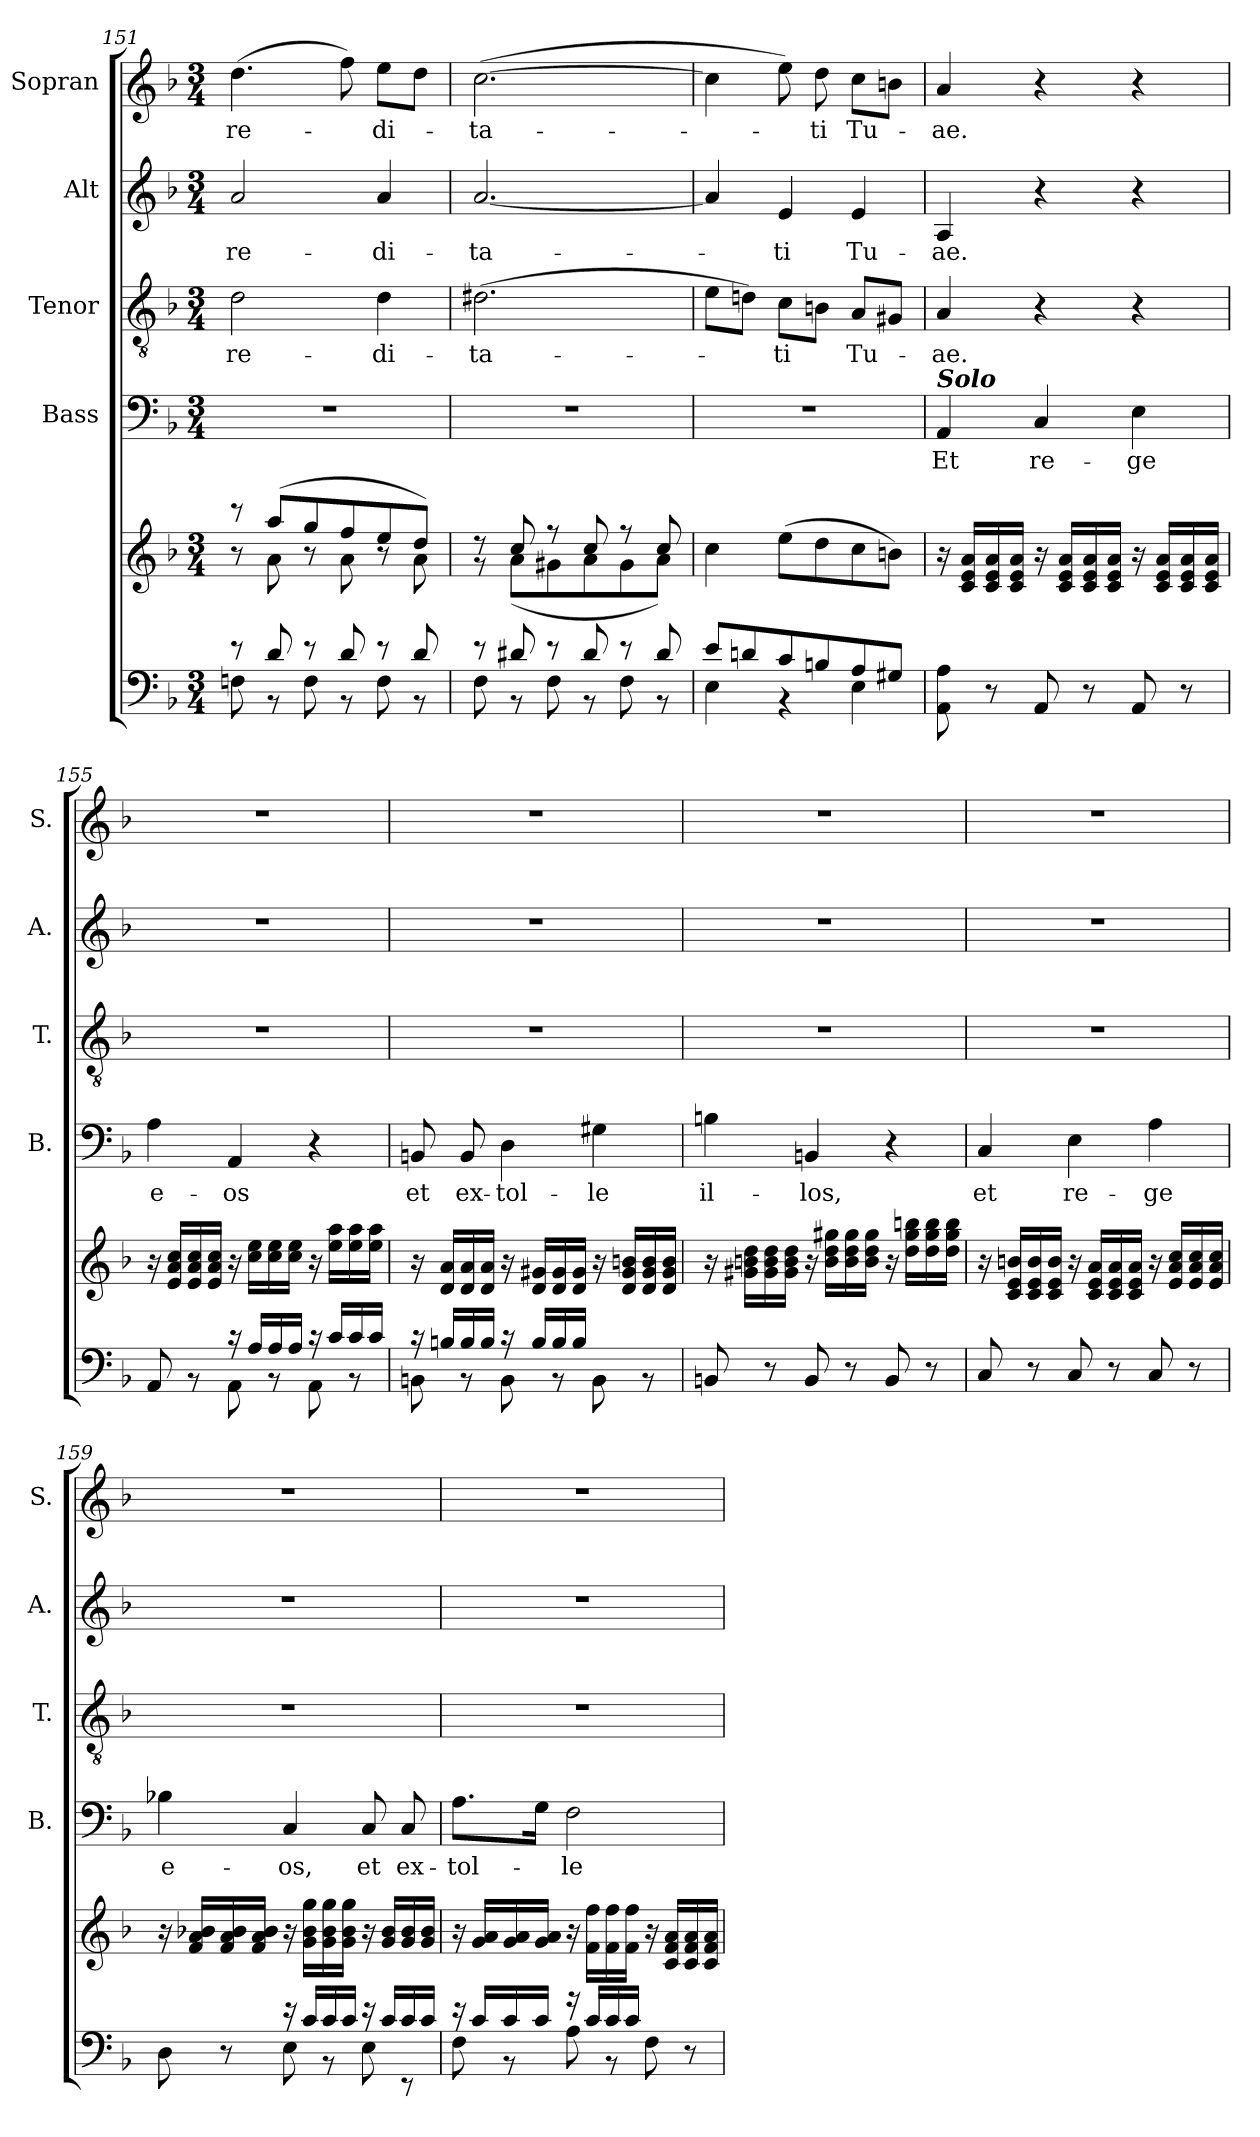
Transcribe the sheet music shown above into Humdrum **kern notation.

**kern	**kern	**kern	**text	**kern	**text	**kern	**text	**kern	**text
*part5	*part5	*part4	*part4	*part3	*part3	*part2	*part2	*part1	*part1
*staff6	*staff5	*staff4	*staff4	*staff3	*staff3	*staff2	*staff2	*staff1	*staff1
*	*	*I"Bass	*	*I"Tenor	*	*I"Alt	*	*I"Sopran	*
*	*	*I'B.	*	*I'T.	*	*I'A.	*	*I'S.	*
*clefF4	*clefG2	*clefF4	*	*clefGv2	*	*clefG2	*	*clefG2	*
*k[b-]	*k[b-]	*k[b-]	*	*k[b-]	*	*k[b-]	*	*k[b-]	*
*F:	*F:	*F:	*	*F:	*	*F:	*	*F:	*
*M3/4	*M3/4	*M3/4	*	*M3/4	*	*M3/4	*	*M3/4	*
=151	=151	=151	=151	=151	=151	=151	=151	=151	=151
*^	*^	*	*	*	*	*	*	*	*
!	!	!	!	!	!	!	!LO:LY:b	!	!LO:LY:b	!	!LO:LY:b
8rd	8Fn\	8r	8ra	2.r	.	2d\	-re-	2a/	-re-	(>4.dd\	-re-
8d/	8r	(>8aa/L	8a\	.	.	.	.	.	.	.	.
8rd	8F\	8gg/	8ra	.	.	.	.	.	.	.	.
8d/	8r	8ff/	8a\	.	.	.	.	.	.	8ff\)	.
!	!	!	!	!	!	!	!LO:LY:b	!	!LO:LY:b	!	!LO:LY:b
8rd	8F\	8ee/	8ra	.	.	4d\	-di-	4a/	-di-	8ee\L	-di-
8d/	8r	8dd/J)	8a\	.	.	.	.	.	.	8dd\J	.
=152	=152	=152	=152	=152	=152	=152	=152	=152	=152	=152	=152
!	!	!	!	!	!	!	!LO:LY:b	!	!LO:LY:b	!	!LO:LY:b
8re	8F\	8r	8r	2.r	.	(>2.d#X\	-ta-	[2.a/	-ta-	(>[2.cc\	-ta-
8d#X/	8r	8cc/	(<8a\L	.	.	.	.	.	.	.	.
8rd	8F\	8ree	8g#X\	.	.	.	.	.	.	.	.
8d#/	8r	8cc/	8a\	.	.	.	.	.	.	.	.
8rd	8F\	8ree	8g#\	.	.	.	.	.	.	.	.
8d#/	8r	8cc/	8a\J)	.	.	.	.	.	.	.	.
*	*	*v	*v	*	*	*	*	*	*	*	*
=153	=153	=153	=153	=153	=153	=153	=153	=153	=153	=153
8e/L	4E\	4cc\	2.r	.	8e\L	.	4a/]	.	4cc\]	.
8dn/	.	.	.	.	8dn\J)	.	.	.	.	.
!	!	!	!	!	!	!LO:LY:b	!	!LO:LY:b	!	!
8c/	4r	(>8ee\L	.	.	8c\L	-ti	4e/	-ti	8ee\)	.
!	!	!	!	!	!	!	!	!	!	!LO:LY:b
8Bn/	.	8dd\	.	.	8Bn\J	.	.	.	8dd\	-ti
!	!	!	!	!	!	!LO:LY:b	!	!LO:LY:b	!	!LO:LY:b
8A/	4E\	8cc\	.	.	8A/L	Tu-	4e/	Tu-	8cc\L	Tu-
8G#X/J	.	8bn\J)	.	.	8G#X/J	.	.	.	8bn\J	.
*v	*v	*	*	*	*	*	*	*	*	*
!!LO:LB:g=z
=154	=154	=154	=154	=154	=154	=154	=154	=154	=154
!	!	!LO:TX:a:Bi:t=Solo	!	!	!	!	!	!	!
!	!	!	!LO:LY:b	!	!LO:LY:b	!	!LO:LY:b	!	!LO:LY:b
8AA\ 8A\	16r	4AA/	Et	4A/	-ae.	4A/	-ae.	4a/	-ae.
.	16c/ 16e/ 16a/LL	.	.	.	.	.	.	.	.
8r	16c/ 16e/ 16a/	.	.	.	.	.	.	.	.
.	16c/ 16e/ 16a/JJ	.	.	.	.	.	.	.	.
!	!	!	!LO:LY:b	!	!	!	!	!	!
8AA/	16r	4C/	re-	4r	.	4r	.	4r	.
.	16c/ 16e/ 16a/LL	.	.	.	.	.	.	.	.
8r	16c/ 16e/ 16a/	.	.	.	.	.	.	.	.
.	16c/ 16e/ 16a/JJ	.	.	.	.	.	.	.	.
!	!	!	!LO:LY:b	!	!	!	!	!	!
8AA/	16r	4E\	-ge	4r	.	4r	.	4r	.
.	16c/ 16e/ 16a/LL	.	.	.	.	.	.	.	.
8r	16c/ 16e/ 16a/	.	.	.	.	.	.	.	.
.	16c/ 16e/ 16a/JJ	.	.	.	.	.	.	.	.
=155	=155	=155	=155	=155	=155	=155	=155	=155	=155
*^	*	*	*	*	*	*	*	*	*
!	!	!	!	!LO:LY:b	!	!	!	!	!	!
4ryy	8AA/	16r	4A\	e-	2.r	.	2.r	.	2.r	.
.	.	16e/ 16a/ 16cc/LL	.	.	.	.	.	.	.	.
.	8rAA	16e/ 16a/ 16cc/	.	.	.	.	.	.	.	.
.	.	16e/ 16a/ 16cc/JJ	.	.	.	.	.	.	.	.
!	!	!	!	!LO:LY:b	!	!	!	!	!	!
16rc	8AA\	16r	4AA/	-os	.	.	.	.	.	.
16A/LL	.	16cc\ 16ee\LL	.	.	.	.	.	.	.	.
16A/	8rAA	16cc\ 16ee\	.	.	.	.	.	.	.	.
16A/JJ	.	16cc\ 16ee\JJ	.	.	.	.	.	.	.	.
16rc	8AA\	16r	4r	.	.	.	.	.	.	.
16c/LL	.	16ee\ 16aa\LL	.	.	.	.	.	.	.	.
16c/	8rAA	16ee\ 16aa\	.	.	.	.	.	.	.	.
16c/JJ	.	16ee\ 16aa\JJ	.	.	.	.	.	.	.	.
=156	=156	=156	=156	=156	=156	=156	=156	=156	=156	=156
!	!	!	!	!LO:LY:b	!	!	!	!	!	!
16rc	8BBn\	16r	8BBn/	et	2.r	.	2.r	.	2.r	.
16Bn/LL	.	16d/ 16a/LL	.	.	.	.	.	.	.	.
!	!	!	!	!LO:LY:b	!	!	!	!	!	!
16B/	8rBB	16d/ 16a/	8BB/	ex-	.	.	.	.	.	.
16B/JJ	.	16d/ 16a/JJ	.	.	.	.	.	.	.	.
!	!	!	!	!LO:LY:b	!	!	!	!	!	!
16rc	8BB\	16r	4D\	-tol-	.	.	.	.	.	.
16B/LL	.	16d/ 16g#X/LL	.	.	.	.	.	.	.	.
16B/	8rBB	16d/ 16g#/	.	.	.	.	.	.	.	.
16B/JJ	.	16d/ 16g#/JJ	.	.	.	.	.	.	.	.
!	!	!	!	!LO:LY:b	!	!	!	!	!	!
4ryy	8BB\	16r	4G#X\	-le	.	.	.	.	.	.
.	.	16d/ 16g#/ 16bn/LL	.	.	.	.	.	.	.	.
.	8rBB	16d/ 16g#/ 16b/	.	.	.	.	.	.	.	.
.	.	16d/ 16g#/ 16b/JJ	.	.	.	.	.	.	.	.
*v	*v	*	*	*	*	*	*	*	*	*
!!LO:PB:g=z
=157	=157	=157	=157	=157	=157	=157	=157	=157	=157
!	!	!	!LO:LY:b	!	!	!	!	!	!
8BBn/	16r	4Bn\	il-	2.r	.	2.r	.	2.r	.
.	16g#X\ 16bn\ 16dd\LL	.	.	.	.	.	.	.	.
8r	16g#\ 16b\ 16dd\	.	.	.	.	.	.	.	.
.	16g#\ 16b\ 16dd\JJ	.	.	.	.	.	.	.	.
!	!	!	!LO:LY:b	!	!	!	!	!	!
8BB/	16r	4BBn/	-los,	.	.	.	.	.	.
.	16b\ 16dd\ 16gg#X\LL	.	.	.	.	.	.	.	.
8r	16b\ 16dd\ 16gg#\	.	.	.	.	.	.	.	.
.	16b\ 16dd\ 16gg#\JJ	.	.	.	.	.	.	.	.
8BB/	16r	4r	.	.	.	.	.	.	.
.	16dd\ 16gg#\ 16bbn\LL	.	.	.	.	.	.	.	.
8r	16dd\ 16gg#\ 16bb\	.	.	.	.	.	.	.	.
.	16dd\ 16gg#\ 16bb\JJ	.	.	.	.	.	.	.	.
=158	=158	=158	=158	=158	=158	=158	=158	=158	=158
!	!	!	!LO:LY:b	!	!	!	!	!	!
8C/	16r	4C/	et	2.r	.	2.r	.	2.r	.
.	16c/ 16e/ 16bn/LL	.	.	.	.	.	.	.	.
8r	16c/ 16e/ 16b/	.	.	.	.	.	.	.	.
.	16c/ 16e/ 16b/JJ	.	.	.	.	.	.	.	.
!	!	!	!LO:LY:b	!	!	!	!	!	!
8C/	16r	4E\	re-	.	.	.	.	.	.
.	16c/ 16e/ 16a/LL	.	.	.	.	.	.	.	.
8r	16c/ 16e/ 16a/	.	.	.	.	.	.	.	.
.	16c/ 16e/ 16a/JJ	.	.	.	.	.	.	.	.
!	!	!	!LO:LY:b	!	!	!	!	!	!
8C/	16r	4A\	-ge	.	.	.	.	.	.
.	16e/ 16a/ 16cc/LL	.	.	.	.	.	.	.	.
8r	16e/ 16a/ 16cc/	.	.	.	.	.	.	.	.
.	16e/ 16a/ 16cc/JJ	.	.	.	.	.	.	.	.
=159	=159	=159	=159	=159	=159	=159	=159	=159	=159
*^	*	*	*	*	*	*	*	*	*
!	!	!	!	!LO:LY:b	!	!	!	!	!	!
4ryy	8D\	16r	4B-X\	e-	2.r	.	2.r	.	2.r	.
.	.	16f/ 16a/ 16b-X/LL	.	.	.	.	.	.	.	.
.	8r	16f/ 16a/ 16b-/	.	.	.	.	.	.	.	.
.	.	16f/ 16a/ 16b-/JJ	.	.	.	.	.	.	.	.
!	!	!	!	!LO:LY:b	!	!	!	!	!	!
16rd	8E\	16r	4C/	-os,	.	.	.	.	.	.
16c/LL	.	16g\ 16b-\ 16gg\LL	.	.	.	.	.	.	.	.
16c/	8r	16g\ 16b-\ 16gg\	.	.	.	.	.	.	.	.
16c/JJ	.	16g\ 16b-\ 16gg\JJ	.	.	.	.	.	.	.	.
!	!	!	!	!LO:LY:b	!	!	!	!	!	!
16rd	8E\	16r	8C/	et	.	.	.	.	.	.
16c/LL	.	16g/ 16b-/LL	.	.	.	.	.	.	.	.
!	!	!	!	!LO:LY:b	!	!	!	!	!	!
16c/	8rEE	16g/ 16b-/	8C/	ex-	.	.	.	.	.	.
16c/JJ	.	16g/ 16b-/JJ	.	.	.	.	.	.	.	.
!!LO:LB:g=z
=160	=160	=160	=160	=160	=160	=160	=160	=160	=160	=160
!	!	!	!	!LO:LY:b	!	!	!	!	!	!
16re	8F\	16r	8.A\L	-tol-	2.r	.	2.r	.	2.r	.
16c/LL	.	16g/ 16a/LL	.	.	.	.	.	.	.	.
16c/	8r	16g/ 16a/	.	.	.	.	.	.	.	.
16c/JJ	.	16g/ 16a/JJ	16G\Jk	.	.	.	.	.	.	.
!	!	!	!	!LO:LY:b	!	!	!	!	!	!
16rf	8A\	16r	2F\	-le	.	.	.	.	.	.
16c/LL	.	16f\ 16ff\LL	.	.	.	.	.	.	.	.
16c/	8r	16f\ 16ff\	.	.	.	.	.	.	.	.
16c/JJ	.	16f\ 16ff\JJ	.	.	.	.	.	.	.	.
4ryy	8F\	16r	.	.	.	.	.	.	.	.
.	.	16c/ 16f/ 16a/LL	.	.	.	.	.	.	.	.
.	8r	16c/ 16f/ 16a/	.	.	.	.	.	.	.	.
.	.	16c/ 16f/ 16a/JJ	.	.	.	.	.	.	.	.
*v	*v	*	*	*	*	*	*	*	*	*
=	=	=	=	=	=	=	=	=	=
*-	*-	*-	*-	*-	*-	*-	*-	*-	*-
